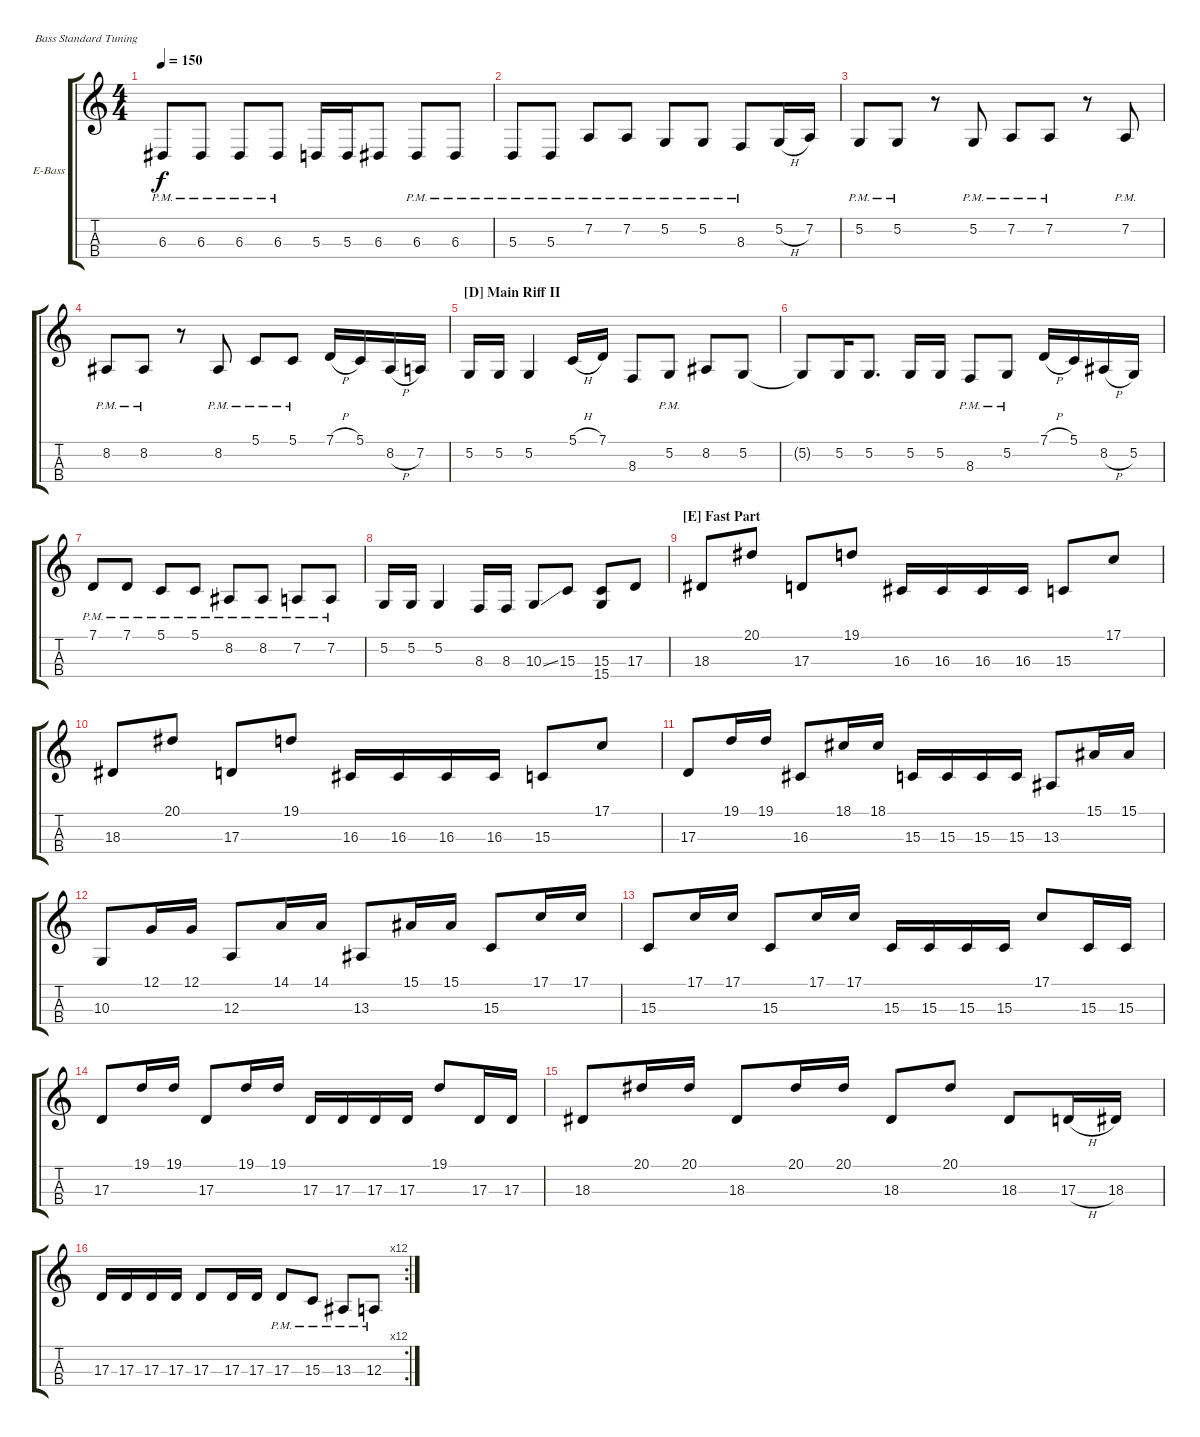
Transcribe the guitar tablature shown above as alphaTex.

\defaultSystemsLayout 4
\bracketExtendMode groupsimilarinstruments
\firstSystemTrackNameOrientation horizontal
\otherSystemsTrackNameOrientation horizontal
\track ("Bass" "E-Bass") {instrument electricbassfinger}
\staff {score tabs}
\tuning (G2 D2 A1 E1)
\ts (4 4)
\tempo 150
\clef g2
\scale
0.333333
\ks c
6.3{pm}.8{dy f} 6.3{pm}.8 6.3{pm}.8 6.3{pm}.8 5.3.16 5.3.16 6.3.8 6.3{pm}.8 6.3{pm}.8 |
\scale
0.333333 5.3{pm}.8 5.3{pm}.8 7.2{pm}.8 7.2{pm}.8 5.2{pm}.8 5.2{pm}.8 8.3{pm}.8 5.2{h}.16 7.2.16 |
\scale
0.333333 5.2{pm}.8 5.2{pm}.8 r.8 5.2{pm}.8 7.2{pm}.8 7.2{pm}.8 r.8 7.2{pm}.8 |
\scale
0.333333 8.2{pm}.8 8.2{pm}.8 r.8 8.2{pm}.8 5.1{pm}.8 5.1{pm}.8 7.1{h}.16 5.1.16 8.2{h}.16 7.2.16 |
\section ("D" "Main Riff II")
\scale
0.333333 5.2.16 5.2.16 5.2.4 5.1{h}.16 7.1.16 8.3.8 5.2{pm}.8 8.2.8 5.2.8 |
\scale
0.333333 5.2{t}.8 5.2.16 5.2.8{d} 5.2.16 5.2.16 8.3{pm}.8 5.2{pm}.8 7.1{h}.16 5.1.16 8.2{h}.16 5.2.16 |
\scale
0.333333 7.1{pm}.8 7.1{pm}.8 5.1{pm}.8 5.1{pm}.8 8.2{pm}.8 8.2{pm}.8 7.2{pm}.8 7.2{pm}.8 |
\scale
0.333333 5.2.16 5.2.16 5.2.4 8.3.16 8.3.16 10.3{ss}.8 15.3.8 (15.3 15.4).8 17.3.8 |
\section ("E" "Fast Part")
\scale
0.333333 18.3.8 20.1.8 17.3.8 19.1.8 16.3.16 16.3.16 16.3.16 16.3.16 15.3.8 17.1.8 |
\scale
0.333333 18.3.8 20.1.8 17.3.8 19.1.8 16.3.16 16.3.16 16.3.16 16.3.16 15.3.8 17.1.8 |
\scale
0.333333 17.3.8 19.1.16 19.1.16 16.3.8 18.1.16 18.1.16 15.3.16 15.3.16 15.3.16 15.3.16 13.3.8 15.1.16 15.1.16 |
\scale
0.333333 10.3.8 12.1.16 12.1.16 12.3.8 14.1.16 14.1.16 13.3.8 15.1.16 15.1.16 15.3.8 17.1.16 17.1.16 |
\scale
0.333333 15.3.8 17.1.16 17.1.16 15.3.8 17.1.16 17.1.16 15.3.16 15.3.16 15.3.16 15.3.16 17.1.8 15.3.16 15.3.16 |
\scale
0.333333 17.3.8 19.1.16 19.1.16 17.3.8 19.1.16 19.1.16 17.3.16 17.3.16 17.3.16 17.3.16 19.1.8 17.3.16 17.3.16 |
18.3.8 20.1.16 20.1.16 18.3.8 20.1.16 20.1.16 18.3.8 20.1.8 18.3.8 17.3{h}.16 18.3.16 |
\rc 12
17.3.16 17.3.16 17.3.16 17.3.16 17.3.8 17.3.16 17.3.16 17.3{pm}.8 15.3{pm}.8 13.3{pm}.8 12.3{pm}.8
